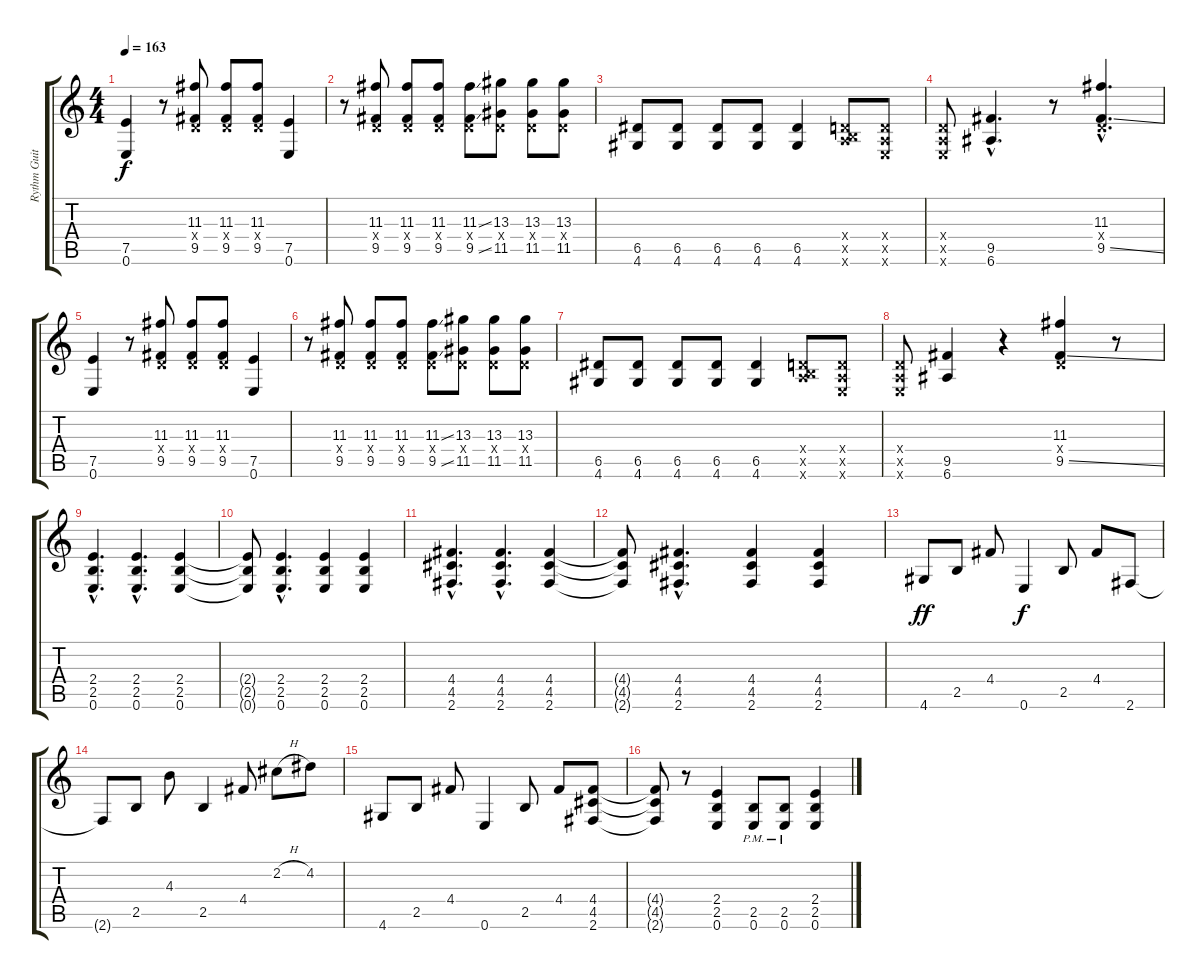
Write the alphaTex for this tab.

\track ("Rythm Guitar - Guitarra Base" "Rythm Guit") {instrument distortionguitar}
\staff {score tabs}
\tuning (E4 B3 G3 D3 A2 E2) {hide}
\ts (4 4)
\tempo 163
\clef g2
\ks c
(7.5 0.6).4{dy f} r.8 (11.3 0.4{x} 9.5).8 (11.3 0.4{x} 9.5).8 (11.3 0.4{x} 9.5).8 (7.5 0.6).4 |
r.8 (11.3 0.4{x} 9.5).8 (11.3 0.4{x} 9.5).8 (11.3 0.4{x} 9.5).8 (11.3{ss} 0.4{x} 9.5{ss}).8 (13.3 0.4{x} 11.5).8 (13.3 0.4{x} 11.5).8 (13.3 0.4{x} 11.5).8 |
(6.5 4.6).8 (6.5 4.6).8 (6.5 4.6).8 (6.5 4.6).8 (6.5 4.6).4 (0.4{x} 0.5{x} 7.6{x}).8 (0.4{x} 0.5{x} 0.6{x}).8 |
(0.4{x} 0.5{x} 0.6{x}).8 (9.5{hac} 6.6{hac}).4{d} r.8 (11.3{hac} 0.4{hac x} 9.5{ss hac}).4{d} |
(7.5 0.6).4 r.8 (11.3 0.4{x} 9.5).8 (11.3 0.4{x} 9.5).8 (11.3 0.4{x} 9.5).8 (7.5 0.6).4 |
r.8 (11.3 0.4{x} 9.5).8 (11.3 0.4{x} 9.5).8 (11.3 0.4{x} 9.5).8 (11.3{ss} 0.4{x} 9.5{ss}).8 (13.3 0.4{x} 11.5).8 (13.3 0.4{x} 11.5).8 (13.3 0.4{x} 11.5).8 |
(6.5 4.6).8 (6.5 4.6).8 (6.5 4.6).8 (6.5 4.6).8 (6.5 4.6).4 (0.4{x} 0.5{x} 7.6{x}).8 (0.4{x} 0.5{x} 0.6{x}).8 |
(0.4{x} 0.5{x} 0.6{x}).8 (9.5 6.6).4 r.4 (11.3 0.4{x} 9.5{ss}).4 r.8 |
(2.4{hac} 2.5{hac} 0.6{hac}).4{d} (2.4{hac} 2.5{hac} 0.6{hac}).4{d} (2.4 2.5 0.6).4 |
(2.4{t} 2.5{t} 0.6{t}).8 (2.4{hac} 2.5{hac} 0.6{hac}).4{d} (2.4 2.5 0.6).4 (2.4 2.5 0.6).4 |
(4.4{hac} 4.5{hac} 2.6{hac}).4{d} (4.4{hac} 4.5{hac} 2.6{hac}).4{d} (4.4 4.5 2.6).4 |
(4.4{t} 4.5{t} 2.6{t}).8 (4.4{hac} 4.5{hac} 2.6{hac}).4{d} (4.4 4.5 2.6).4 (4.4 4.5 2.6).4 |
4.6.8{dy ff volume 12 balance 0} 2.5.8 4.4.8 0.6.4{dy f} 2.5.8 4.4.8 2.6.8 |
2.6{t}.8 2.5.8 4.3.8 2.5.4 4.4.8 2.2{h}.8 4.2.8 |
4.6.8 2.5.8 4.4.8 0.6.4 2.5.8 4.4.8 (4.4 4.5 2.6).8 |
(4.4{t} 4.5{t} 2.6{t}).8 r.8 (2.4 2.5 0.6).4 (2.5{pm} 0.6{pm}).8 (2.5{pm} 0.6{pm}).8 (2.4 2.5 0.6).4
